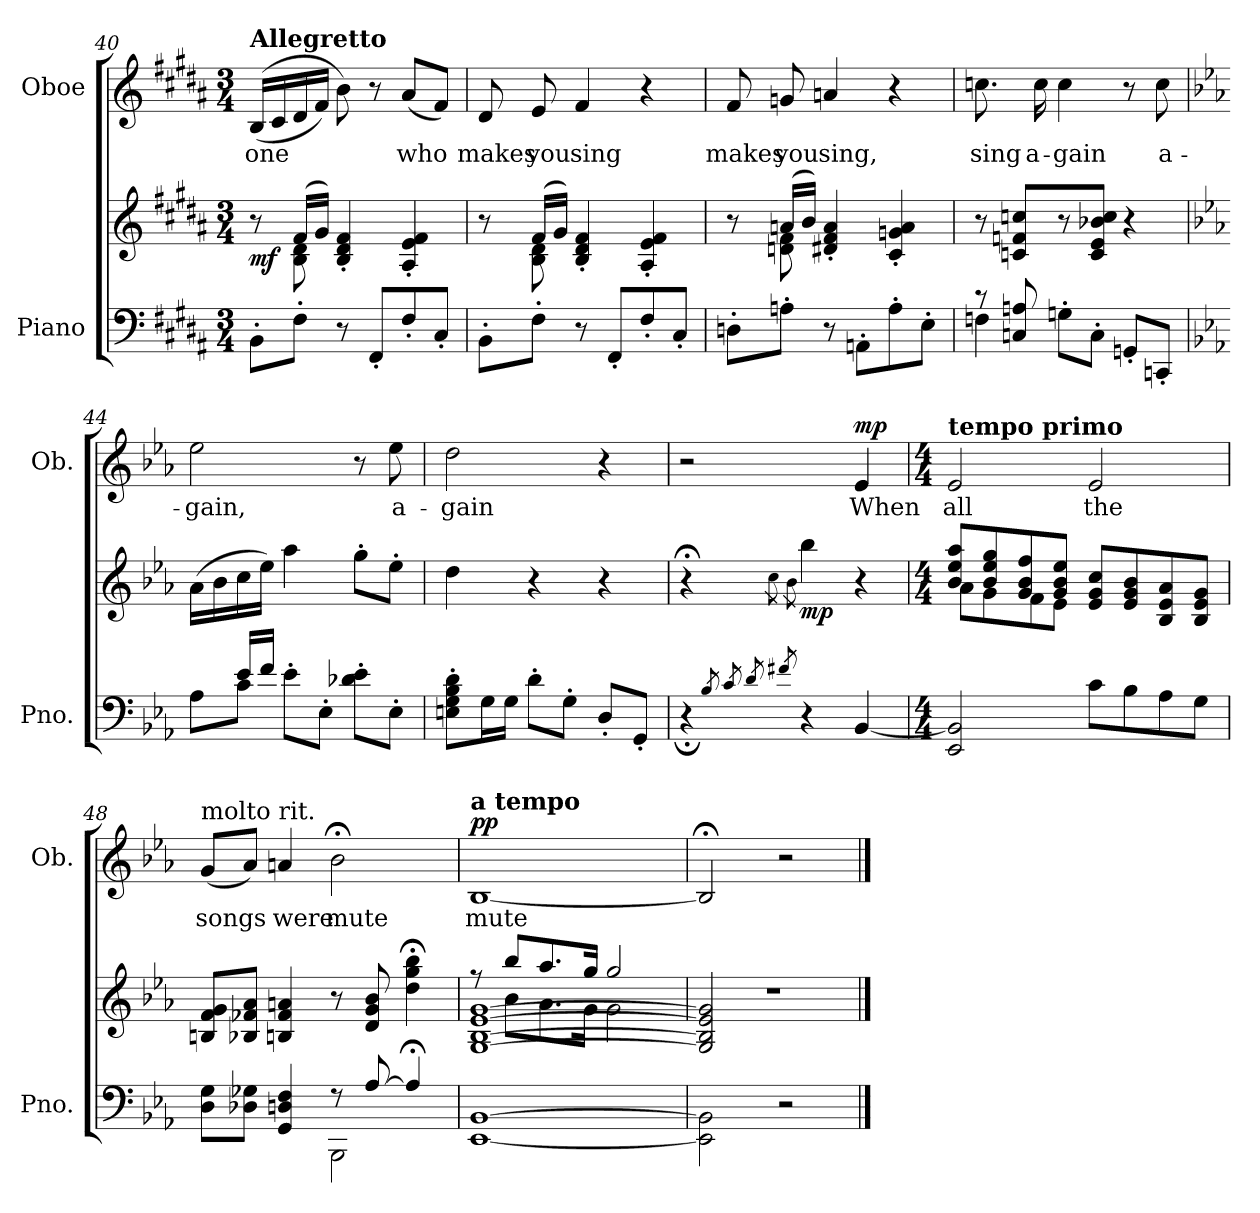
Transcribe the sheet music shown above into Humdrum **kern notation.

**kern	**kern	**dynam	**kern	**text	**dynam
*part2	*part2	*part2	*part1	*part1	*part1
*staff3	*staff2	*staff2/3	*staff1	*staff1	*staff1
*I"Piano	*	*	*I"Oboe	*	*
*I'Pno.	*	*	*I'Ob.	*	*
!!LO:LB:g=z
*clefF4	*clefG2	*	*clefG2	*	*
*k[f#c#g#d#a#]	*k[f#c#g#d#a#]	*	*k[f#c#g#d#a#]	*	*
*M3/4	*M3/4	*	*M3/4	*	*
=40	=40	=40	=40	=40	=40
*	*^	*	*	*	*
!	!	!	!	!LO:TX:a:B:t=Allegretto	!	!
!	!	!	!LO:DY:b	!	!LO:LY:b	!
8BB'\L	8r	8ryy	mf	((16B/LL	one	.
.	.	.	.	16c#/	.	.
8F#'\J	(16f#/LL	8B\ 8d#\	.	16d#/	.	.
.	16g#/JJ)	.	.	16f#/JJ)	.	.
8r	4B/' 4d#/' 4f#/'	2ryy	.	8b\)	.	.
8FF#'/L	.	.	.	8r	.	.
!	!	!	!	!	!LO:LY:b	!
8F#'/	4A#/' 4e/' 4f#/'	.	.	(8a#/L	who	.
8C#'/J	.	.	.	8f#/J)	.	.
=41	=41	=41	=41	=41	=41	=41
!	!	!	!	!	!LO:LY:b	!
8BB'\L	8r	8ryy	.	8d#/	makes	.
!	!	!	!	!	!LO:LY:b	!
8F#'\J	(16f#/LL	8B\ 8d#\	.	8e/	you	.
.	16g#/JJ)	.	.	.	.	.
!	!	!	!	!	!LO:LY:b	!
8r	4B/' 4d#/' 4f#/'	2ryy	.	4f#/	sing	.
8FF#'/L	.	.	.	.	.	.
8F#'/	4A#/' 4e/' 4f#/'	.	.	4r	.	.
8C#'/J	.	.	.	.	.	.
=42	=42	=42	=42	=42	=42	=42
!	!	!	!	!	!LO:LY:b	!
8Dn'\L	8r	8ryy	.	8f#/	makes	.
!	!	!	!	!	!LO:LY:b	!
8An'\J	(16an/LL	8dn\ 8f#\	.	8gn/	you	.
.	16b/JJ)	.	.	.	.	.
!	!	!	!	!	!LO:LY:b	!
8r	4d#X/' 4f#/' 4a/'	2ryy	.	4an/	sing,	.
8AAn'\L	.	.	.	.	.	.
8A'\	4c#/' 4gn/' 4a/'	.	.	4r	.	.
8E'\J	.	.	.	.	.	.
*	*v	*v	*	*	*	*
!!LO:PB:g=z
=43	=43	=43	=43	=43	=43
*^	*	*	*	*	*
!	!	!	!	!	!LO:LY:b	!
8r	4Fn\	8r	.	8.ccn\	sing	.
8Cn/ 8An/	.	8cn/ 8fn/ 8ccn/L	.	.	.	.
!	!	!	!	!	!LO:LY:b	!
.	.	.	.	16cc\	a-	.
!	!	!	!	!	!LO:LY:b	!
8Gn'\L	2ryy	8r	.	4cc\	-gain	.
8C'\J	.	8c/ 8e/ 8b-X/ 8cc/J	.	.	.	.
8GGn'/L	.	4r	.	8r	.	.
!	!	!	!	!	!LO:LY:b	!
8CCn'/J	.	.	.	8cc\	a-	.
=44	=44	=44	=44	=44	=44	=44
*k[b-e-a-]	*	*k[b-e-a-]	*	*k[b-e-a-]	*	*
!	!	!	!	!	!LO:LY:b	!
8ryy	8A-\L	(16a-\LL	.	2ee-\	-gain,	.
.	.	16b-\	.	.	.	.
16e-/LL	8c\J	16cc\	.	.	.	.
16f/JJ	.	16ee-\JJ)	.	.	.	.
8e-'\L	2ryy	4aa-\	.	.	.	.
8E-'\J	.	.	.	.	.	.
8d-X\' 8e-\'L	.	8gg'\L	.	8r	.	.
!	!	!	!	!	!LO:LY:b	!
8E-'\J	.	8ee-'\J	.	8ee-\	a-	.
*v	*v	*	*	*	*	*
=45	=45	=45	=45	=45	=45
!	!	!	!	!LO:LY:b	!
8En\' 8G\' 8B-\' 8d\'L	4dd\	.	2dd\	-gain	.
16G\L	.	.	.	.	.
16G\JJ	.	.	.	.	.
8d'\L	4r	.	.	.	.
8G'\J	.	.	.	.	.
8D'/L	4r	.	4r	.	.
8GG'/J	.	.	.	.	.
!!LO:LB:g=z
=46	=46	=46	=46	=46	=46
*^	*	*	*	*	*
4ryy	4r;<	4r;<	.	2r	.	.
8qB-/L	.	.	.	.	.	.
8qc/	.	.	.	.	.	.
8qd/	.	8qcc\	.	.	.	.
8qf#X/	.	8qb-\J	.	.	.	.
!	!	!	!LO:DY:b	!	!	!
2ryy	4r	4bb-\	mp	.	.	.
!	!	!	!	!	!LO:LY:b	!LO:DY:b
.	[4BB-/	4r	.	4e-/	When	mp
*v	*v	*	*	*	*	*
=47	=47	=47	=47	=47	=47
*M4/4	*M4/4	*	*M4/4	*	*
*^	*^	*	*	*	*
!	!	!	!	!	!LO:TX:a:B:t=tempo primo	!	!
!	!	!	!	!	!	!LO:LY:b	!
*v	*v	*	*	*	*	*	*
2EE-/ 2BB-/]	8b-/ 8ee-/ 8aa-/L	8a-\L	.	2e-/	all	.
.	8b-/ 8ee-/ 8gg/	8g\	.	.	.	.
.	8g/ 8b-/ 8ff/	8f\	.	.	.	.
.	8g/ 8b-/ 8ee-/J	8e-\J	.	.	.	.
!	!	!	!	!	!LO:LY:b	!
8c\L	8e-/ 8g/ 8cc/L	2ryy	.	2e-/	the	.
8B-\	8e-/ 8g/ 8b-/	.	.	.	.	.
8A-\	8B-/ 8e-/ 8a-/	.	.	.	.	.
8G\J	8B-/ 8e-/ 8g/J	.	.	.	.	.
*	*v	*v	*	*	*	*
=48	=48	=48	=48	=48	=48
*^	*	*	*	*	*
!	!	!	!	!LO:TX:a:t=molto rit.	!	!
!	!	!	!	!	!LO:LY:b	!
8D\ 8G\L	2ryy	8Bn/ 8f/ 8g/L	.	(8g/L	songs	.
8D-X\ 8G-X\J	.	8B-X/ 8f-X/ 8a-/J	.	8a-/J)	.	.
!	!	!	!	!	!LO:LY:b	!
4GG/ 4Dn/ 4F/	.	4Bn/ 4f-/ 4an/	.	4an/	were	.
!	!	!	!	!	!LO:LY:b	!
8r	2BBB-\	8r	.	2b-;<\	mute	.
[8A-/	.	8d/ 8g/ 8b-/	.	.	.	.
4A-;</]	.	4dd\;< 4gg\;< 4bb-\;<	.	.	.	.
*v	*v	*	*	*	*	*
=49	=49	=49	=49	=49	=49
*	*^	*	*	*	*
*	*	*^	*	*	*	*
!	!	!	!	!	!LO:TX:a:B:t=a tempo	!	!
!	!	!	!	!	!	!LO:LY:b	!LO:DY:b
[1EE- [>1BB-	8rff	8ryy	[1G [1B- [1e- [1g	.	[1B-	mute	pp
.	8bb-/L	8b-\L	.	.	.	.	.
.	8.aa-/	8.a-\	.	.	.	.	.
.	16gg/Jk	16g\Jk	.	.	.	.	.
.	2gg/	2g\	.	.	.	.	.
*	*	*v	*v	*	*	*	*
!!LO:LB:g=z
=50	=50	=50	=50	=50	=50	=50
*^	*	*	*	*	*	*
2ryy	2EE-\] 2BB-\]	1r	2G/] 2B-/] 2e-/] 2g/]	.	2B-;</]	.	.
2r	2ryy	.	2ryy	.	2r	.	.
*v	*v	*	*	*	*	*	*
*	*v	*v	*	*	*	*
==	==	==	==	==	==
*-	*-	*-	*-	*-	*-
